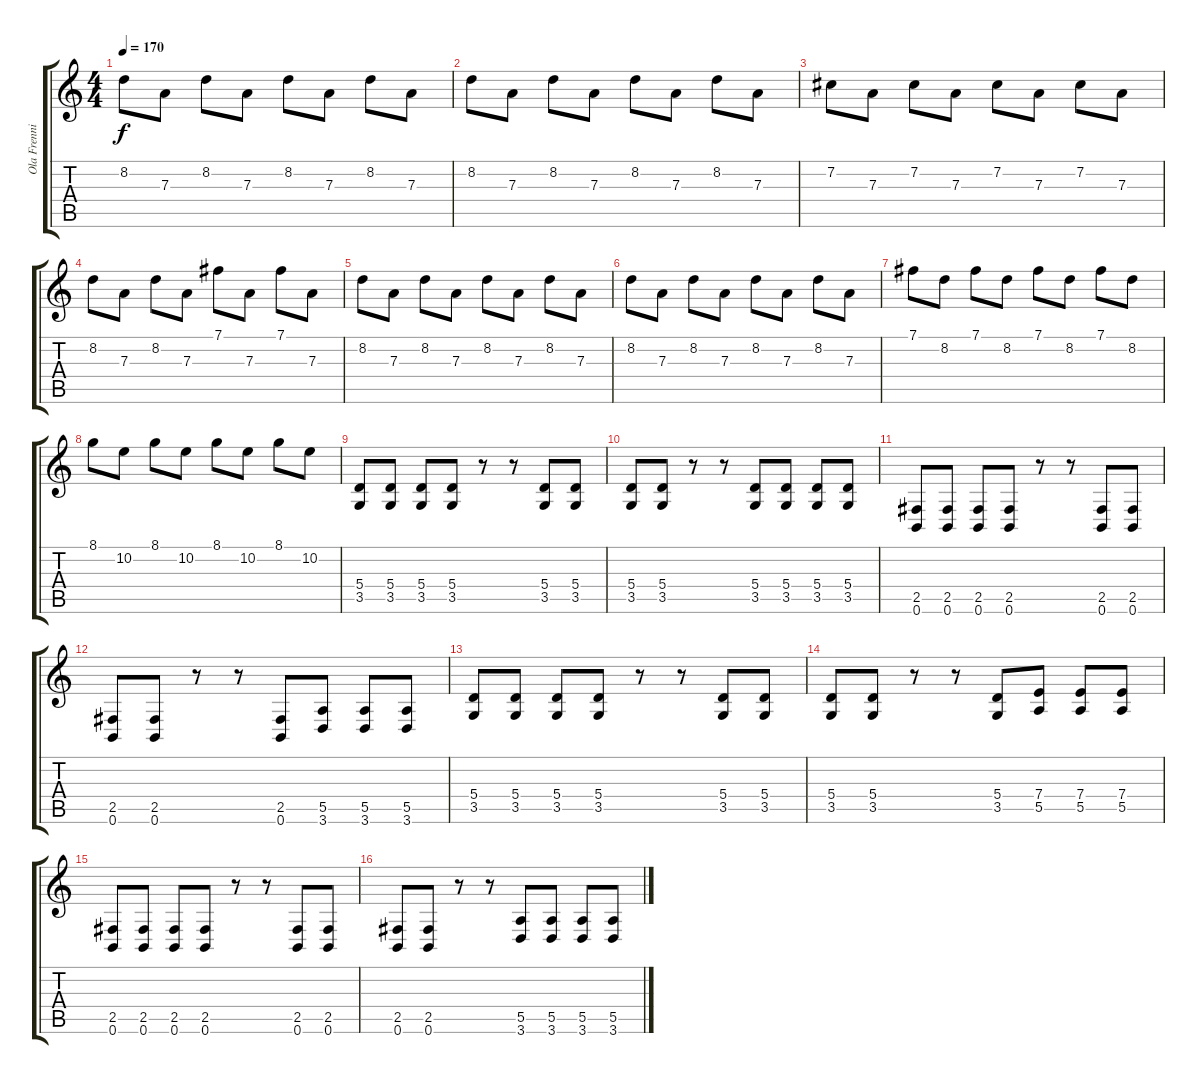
\track ("Ola Frenning" "Ola Frenni") {instrument distortionguitar}
\staff {score tabs}
\tuning (B3 Gb3 D3 A2 E2 B1) {hide}
\ts (4 4)
\tempo 170
\clef g2
\ks c
8.2.8{dy f} 7.3.8 8.2.8 7.3.8 8.2.8 7.3.8 8.2.8 7.3.8 |
8.2.8 7.3.8 8.2.8 7.3.8 8.2.8 7.3.8 8.2.8 7.3.8 |
7.2.8 7.3.8 7.2.8 7.3.8 7.2.8 7.3.8 7.2.8 7.3.8 |
8.2.8 7.3.8 8.2.8 7.3.8 7.1.8 7.3.8 7.1.8 7.3.8 |
8.2.8 7.3.8 8.2.8 7.3.8 8.2.8 7.3.8 8.2.8 7.3.8 |
8.2.8 7.3.8 8.2.8 7.3.8 8.2.8 7.3.8 8.2.8 7.3.8 |
7.1.8 8.2.8 7.1.8 8.2.8 7.1.8 8.2.8 7.1.8 8.2.8 |
8.1.8 10.2.8 8.1.8 10.2.8 8.1.8 10.2.8 8.1.8 10.2.8 |
(5.4 3.5).8 (5.4 3.5).8 (5.4 3.5).8 (5.4 3.5).8 r.8 r.8 (5.4 3.5).8 (5.4 3.5).8 |
(5.4 3.5).8 (5.4 3.5).8 r.8 r.8 (5.4 3.5).8 (5.4 3.5).8 (5.4 3.5).8 (5.4 3.5).8 |
(2.5 0.6).8 (2.5 0.6).8 (2.5 0.6).8 (2.5 0.6).8 r.8 r.8 (2.5 0.6).8 (2.5 0.6).8 |
(2.5 0.6).8 (2.5 0.6).8 r.8 r.8 (2.5 0.6).8 (5.5 3.6).8 (5.5 3.6).8 (5.5 3.6).8 |
(5.4 3.5).8 (5.4 3.5).8 (5.4 3.5).8 (5.4 3.5).8 r.8 r.8 (5.4 3.5).8 (5.4 3.5).8 |
(5.4 3.5).8 (5.4 3.5).8 r.8 r.8 (5.4 3.5).8 (7.4 5.5).8 (7.4 5.5).8 (7.4 5.5).8 |
(2.5 0.6).8 (2.5 0.6).8 (2.5 0.6).8 (2.5 0.6).8 r.8 r.8 (2.5 0.6).8 (2.5 0.6).8 |
(2.5 0.6).8 (2.5 0.6).8 r.8 r.8 (5.5 3.6).8 (5.5 3.6).8 (5.5 3.6).8 (5.5 3.6).8
